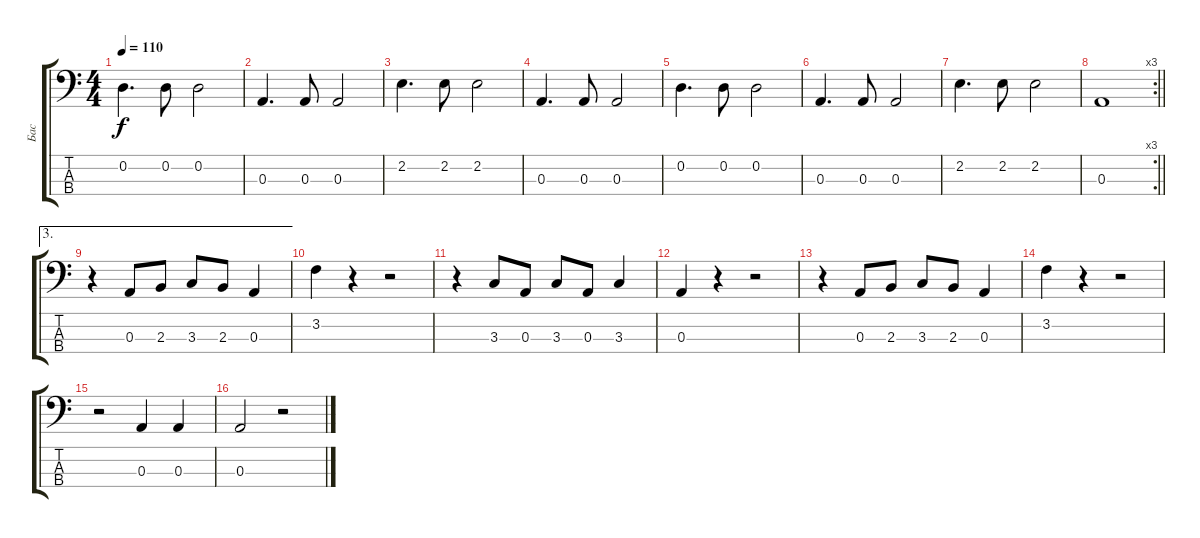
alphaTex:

\track ("Бас" "Бас") {instrument acousticbass}
\staff {score tabs}
\tuning (G2 D2 A1 E1) {hide}
\ts (4 4)
\tempo 110
\clef f4
\ks c
0.2.4{d dy f} 0.2.8 0.2.2 |
0.3.4{d} 0.3.8 0.3.2 |
2.2.4{d} 2.2.8 2.2.2 |
0.3.4{d} 0.3.8 0.3.2 |
0.2.4{d} 0.2.8 0.2.2 |
0.3.4{d} 0.3.8 0.3.2 |
2.2.4{d} 2.2.8 2.2.2 |
\rc 3
\barLineRight lightlight
0.3.1 |
\ae 3
r.4 0.3.8 2.3.8 3.3.8 2.3.8 0.3.4 |
3.2.4 r.4 r.2 |
r.4 3.3.8 0.3.8 3.3.8 0.3.8 3.3.4 |
0.3.4 r.4 r.2 |
r.4 0.3.8 2.3.8 3.3.8 2.3.8 0.3.4 |
3.2.4 r.4 r.2 |
r.2 0.3.4 0.3.4 |
0.3.2 r.2
